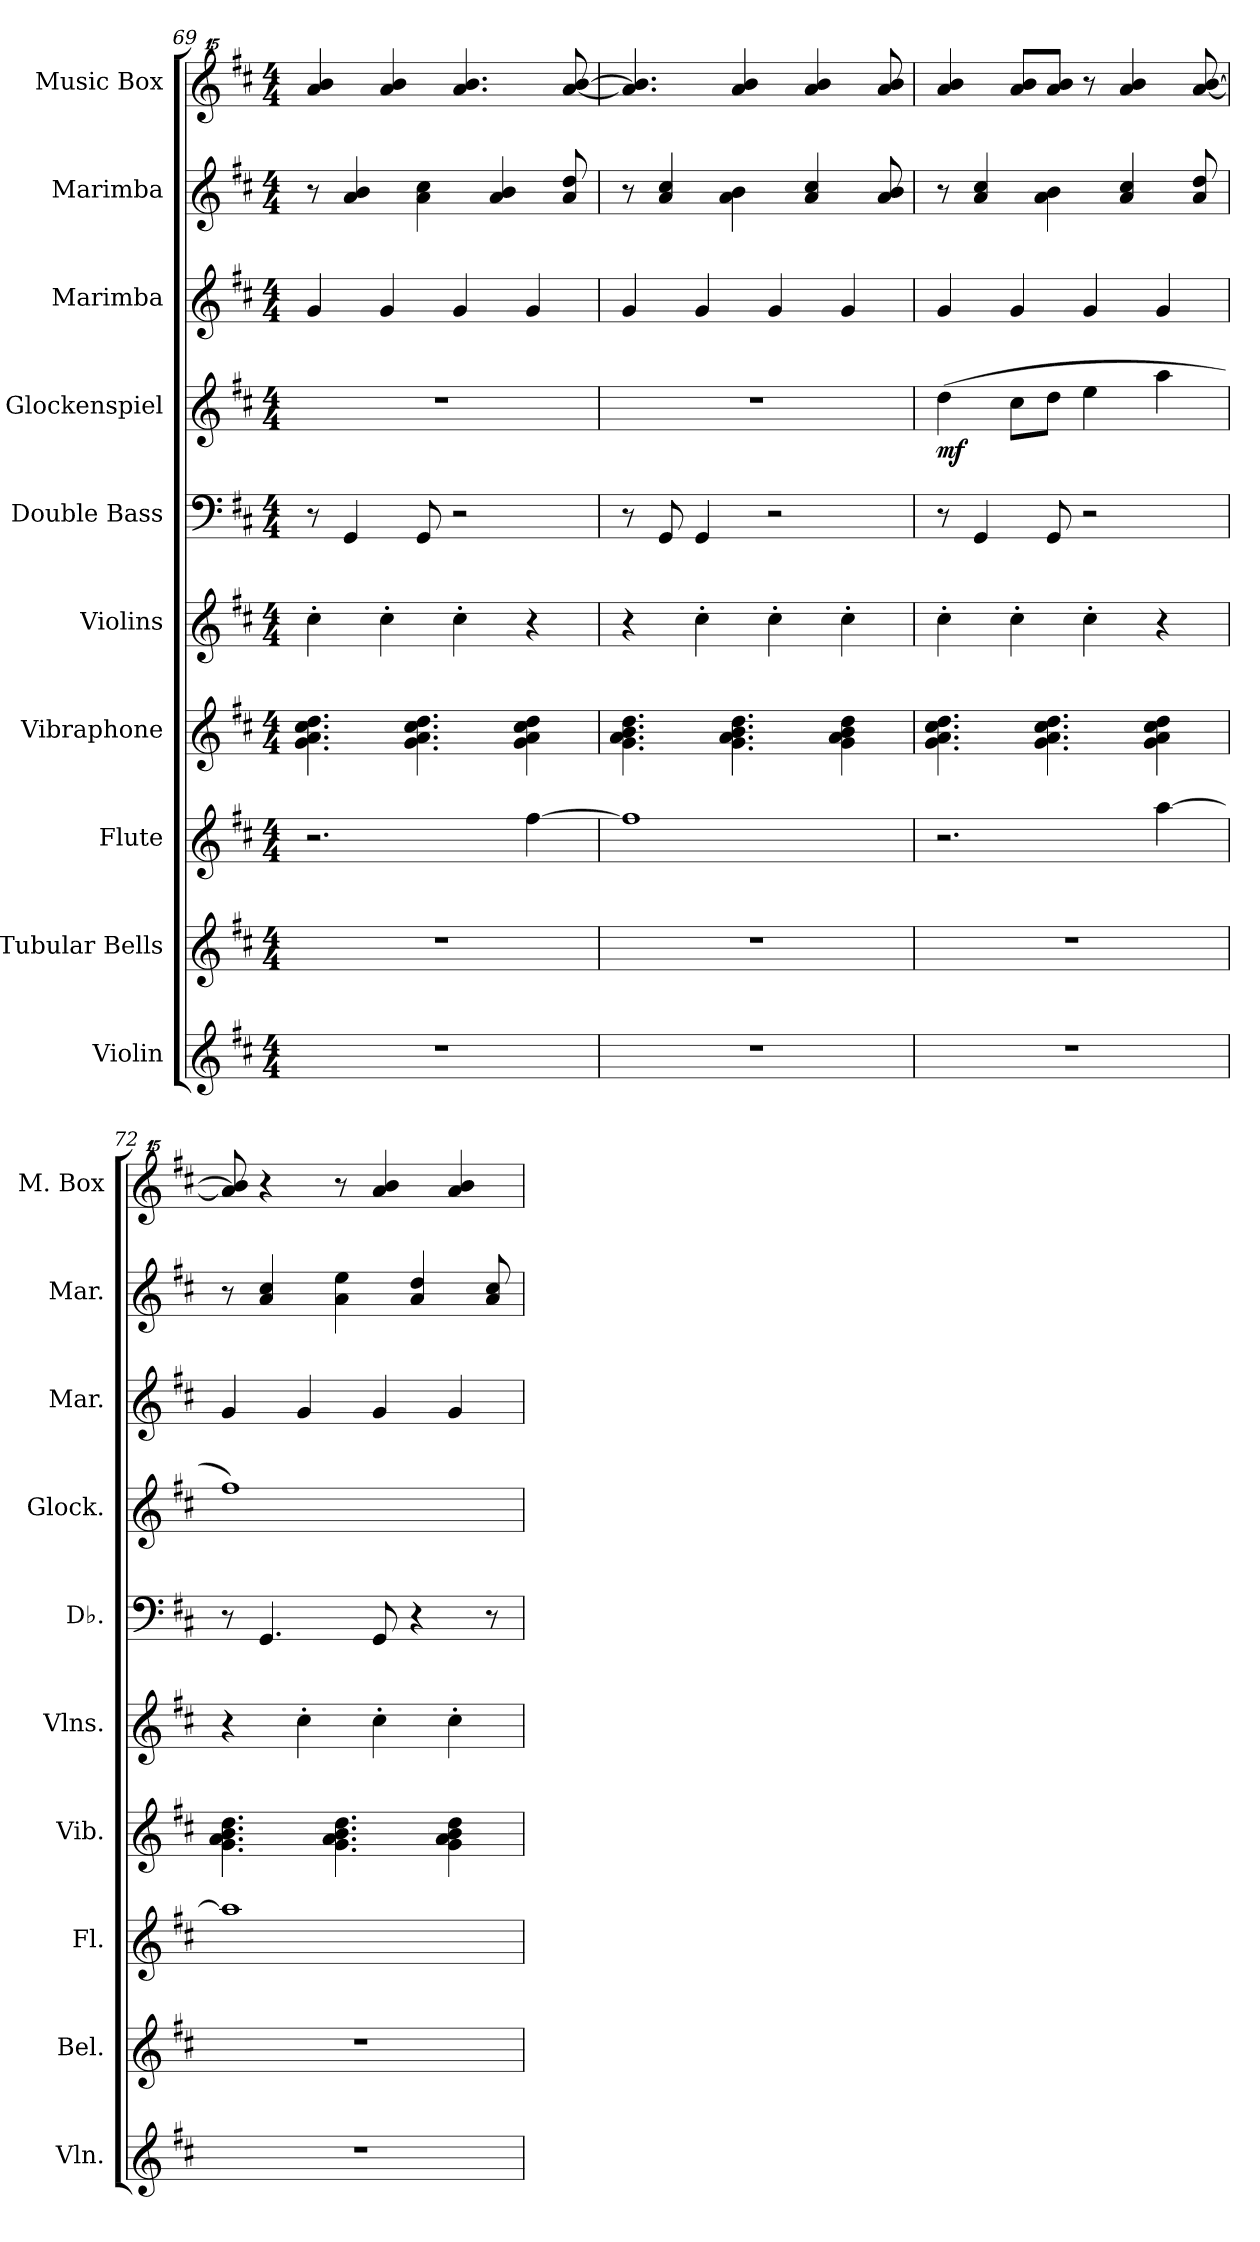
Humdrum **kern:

**kern	**kern	**kern	**kern	**kern	**kern	**kern	**dynam	**kern	**kern	**kern
*part10	*part9	*part8	*part7	*part6	*part5	*part4	*part4	*part3	*part2	*part1
*staff10	*staff9	*staff8	*staff7	*staff6	*staff5	*staff4	*staff4	*staff3	*staff2	*staff1
*I"Violin	*I"Tubular Bells	*I"Flute	*I"Vibraphone	*I"Violins	*I"Double Bass	*I"Glockenspiel	*	*I"Marimba	*I"Marimba	*I"Music Box
*I'Vln.	*I'Bel.	*I'Fl.	*I'Vib.	*I'Vlns.	*I'Db.	*I'Glock.	*	*I'Mar.	*I'Mar.	*I'M. Box
*clefG2	*clefG2	*clefG2	*clefG2	*clefG2	*clefF4	*clefG2	*	*clefG2	*clefG2	*clefG^^2
*	*	*	*	*	*ITrd7c12	*ITrd-14c-24	*	*	*	*
*k[f#c#]	*k[f#c#]	*k[f#c#]	*k[f#c#]	*k[f#c#]	*k[f#c#]	*k[f#c#]	*	*k[f#c#]	*k[f#c#]	*k[f#c#]
*M4/4	*M4/4	*M4/4	*M4/4	*M4/4	*M4/4	*M4/4	*	*M4/4	*M4/4	*M4/4
=69	=69	=69	=69	=69	=69	=69	=69	=69	=69	=69
1r	1r	2.r	4.g\ 4.a\ 4.cc#\ 4.dd\	4cc#'\	8r	1r	.	4g/	8r	4aaa/ 4bbb/
.	.	.	.	.	4GGG/	.	.	.	4a/ 4b/	.
.	.	.	.	4cc#'\	.	.	.	4g/	.	4aaa/ 4bbb/
.	.	.	4.g\ 4.a\ 4.cc#\ 4.dd\	.	8GGG/	.	.	.	4a\ 4cc#\	.
.	.	.	.	4cc#'\	2r	.	.	4g/	.	4.aaa/ 4.bbb/
.	.	.	.	.	.	.	.	.	4a/ 4b/	.
.	.	[4ff#\	4g\ 4a\ 4cc#\ 4dd\	4r	.	.	.	4g/	.	.
.	.	.	.	.	.	.	.	.	8a/ 8dd/	[8aaa/ [8bbb/
!!LO:PB:g=z
=70	=70	=70	=70	=70	=70	=70	=70	=70	=70	=70
1r	1r	1ff#]	4.g\ 4.a\ 4.b\ 4.dd\	4r	8r	1r	.	4g/	8r	4.aaa/] 4.bbb/]
.	.	.	.	.	8GGG/	.	.	.	4a/ 4cc#/	.
.	.	.	.	4cc#'\	4GGG/	.	.	4g/	.	.
.	.	.	4.g\ 4.a\ 4.b\ 4.dd\	.	.	.	.	.	4a\ 4b\	4aaa/ 4bbb/
.	.	.	.	4cc#'\	2r	.	.	4g/	.	.
.	.	.	.	.	.	.	.	.	4a/ 4cc#/	4aaa/ 4bbb/
.	.	.	4g\ 4a\ 4b\ 4dd\	4cc#'\	.	.	.	4g/	.	.
.	.	.	.	.	.	.	.	.	8a/ 8b/	8aaa/ 8bbb/
=71	=71	=71	=71	=71	=71	=71	=71	=71	=71	=71
!	!	!	!	!	!	!	!LO:DY:b	!	!	!
1r	1r	2.r	4.g\ 4.a\ 4.cc#\ 4.dd\	4cc#'\	8r	(4dddd\	mf	4g/	8r	4aaa/ 4bbb/
.	.	.	.	.	4GGG/	.	.	.	4a/ 4cc#/	.
.	.	.	.	4cc#'\	.	8cccc#\L	.	4g/	.	8aaa/ 8bbb/L
.	.	.	4.g\ 4.a\ 4.cc#\ 4.dd\	.	8GGG/	8dddd\J	.	.	4a\ 4b\	8aaa/ 8bbb/J
.	.	.	.	4cc#'\	2r	4eeee\	.	4g/	.	8r
.	.	.	.	.	.	.	.	.	4a/ 4cc#/	4aaa/ 4bbb/
.	.	[4aa\	4g\ 4a\ 4cc#\ 4dd\	4r	.	4aaaa\	.	4g/	.	.
.	.	.	.	.	.	.	.	.	8a/ 8dd/	[8aaa/ [8bbb/
=72	=72	=72	=72	=72	=72	=72	=72	=72	=72	=72
1r	1r	1aa]	4.g\ 4.a\ 4.b\ 4.dd\	4r	8r	1ffff#)	.	4g/	8r	8aaa/] 8bbb/]
.	.	.	.	.	4.GGG/	.	.	.	4a/ 4cc#/	4r
.	.	.	.	4cc#'\	.	.	.	4g/	.	.
.	.	.	4.g\ 4.a\ 4.b\ 4.dd\	.	.	.	.	.	4a\ 4ee\	8r
.	.	.	.	4cc#'\	8GGG/	.	.	4g/	.	4aaa/ 4bbb/
.	.	.	.	.	4r	.	.	.	4a/ 4dd/	.
.	.	.	4g\ 4a\ 4b\ 4dd\	4cc#'\	.	.	.	4g/	.	4aaa/ 4bbb/
.	.	.	.	.	8r	.	.	.	8a/ 8cc#/	.
=	=	=	=	=	=	=	=	=	=	=
*-	*-	*-	*-	*-	*-	*-	*-	*-	*-	*-
